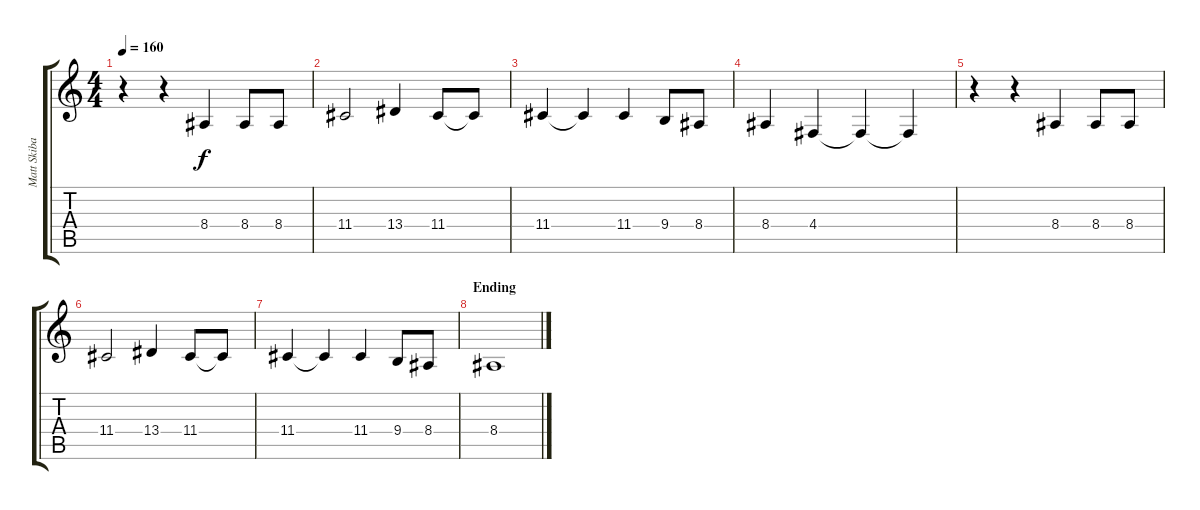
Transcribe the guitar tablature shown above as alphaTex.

\track ("Matt Skiba - Vocals" "Matt Skiba") {instrument tuba}
\staff {score tabs}
\tuning (E4 B3 G3 D3 A2 E2) {hide}
\ts (4 4)
\tempo 160
\clef g2
\ks c
r.4{dy f} r.4 8.4.4 8.4.8 8.4.8 |
11.4.2 13.4.4 11.4.8 11.4{t}.8 |
11.4.4 11.4{t}.4 11.4.4 9.4.8 8.4.8 |
8.4.4 4.4.4 4.4{t}.4 4.4{t}.4 |
r.4 r.4 8.4.4 8.4.8 8.4.8 |
11.4.2 13.4.4 11.4.8 11.4{t}.8 |
11.4.4 11.4{t}.4 11.4.4 9.4.8 8.4.8 |
\section ("" "Ending")
8.4.1
